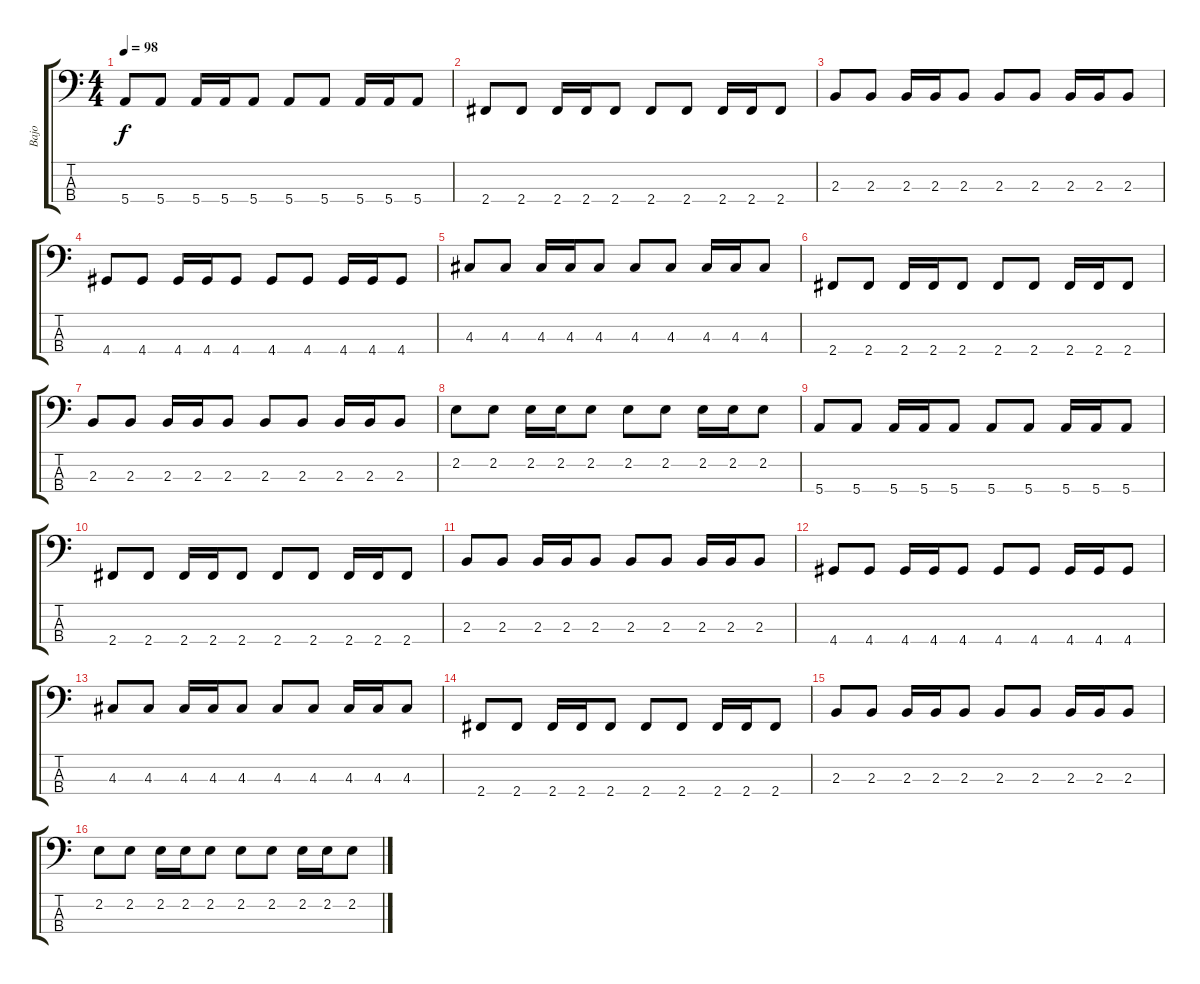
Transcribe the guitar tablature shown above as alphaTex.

\track ("Bajo" "Bajo") {instrument electricbassfinger}
\staff {score tabs}
\tuning (G2 D2 A1 E1) {hide}
\ts (4 4)
\tempo 98
\clef f4
\ks c
5.4.8{dy f} 5.4.8 5.4.16 5.4.16 5.4.8 5.4.8 5.4.8 5.4.16 5.4.16 5.4.8 |
2.4.8 2.4.8 2.4.16 2.4.16 2.4.8 2.4.8 2.4.8 2.4.16 2.4.16 2.4.8 |
2.3.8 2.3.8 2.3.16 2.3.16 2.3.8 2.3.8 2.3.8 2.3.16 2.3.16 2.3.8 |
4.4.8 4.4.8 4.4.16 4.4.16 4.4.8 4.4.8 4.4.8 4.4.16 4.4.16 4.4.8 |
4.3.8 4.3.8 4.3.16 4.3.16 4.3.8 4.3.8 4.3.8 4.3.16 4.3.16 4.3.8 |
2.4.8 2.4.8 2.4.16 2.4.16 2.4.8 2.4.8 2.4.8 2.4.16 2.4.16 2.4.8 |
2.3.8 2.3.8 2.3.16 2.3.16 2.3.8 2.3.8 2.3.8 2.3.16 2.3.16 2.3.8 |
2.2.8 2.2.8 2.2.16 2.2.16 2.2.8 2.2.8 2.2.8 2.2.16 2.2.16 2.2.8 |
5.4.8 5.4.8 5.4.16 5.4.16 5.4.8 5.4.8 5.4.8 5.4.16 5.4.16 5.4.8 |
2.4.8 2.4.8 2.4.16 2.4.16 2.4.8 2.4.8 2.4.8 2.4.16 2.4.16 2.4.8 |
2.3.8 2.3.8 2.3.16 2.3.16 2.3.8 2.3.8 2.3.8 2.3.16 2.3.16 2.3.8 |
4.4.8 4.4.8 4.4.16 4.4.16 4.4.8 4.4.8 4.4.8 4.4.16 4.4.16 4.4.8 |
4.3.8 4.3.8 4.3.16 4.3.16 4.3.8 4.3.8 4.3.8 4.3.16 4.3.16 4.3.8 |
2.4.8 2.4.8 2.4.16 2.4.16 2.4.8 2.4.8 2.4.8 2.4.16 2.4.16 2.4.8 |
2.3.8 2.3.8 2.3.16 2.3.16 2.3.8 2.3.8 2.3.8 2.3.16 2.3.16 2.3.8 |
2.2.8 2.2.8 2.2.16 2.2.16 2.2.8 2.2.8 2.2.8 2.2.16 2.2.16 2.2.8
